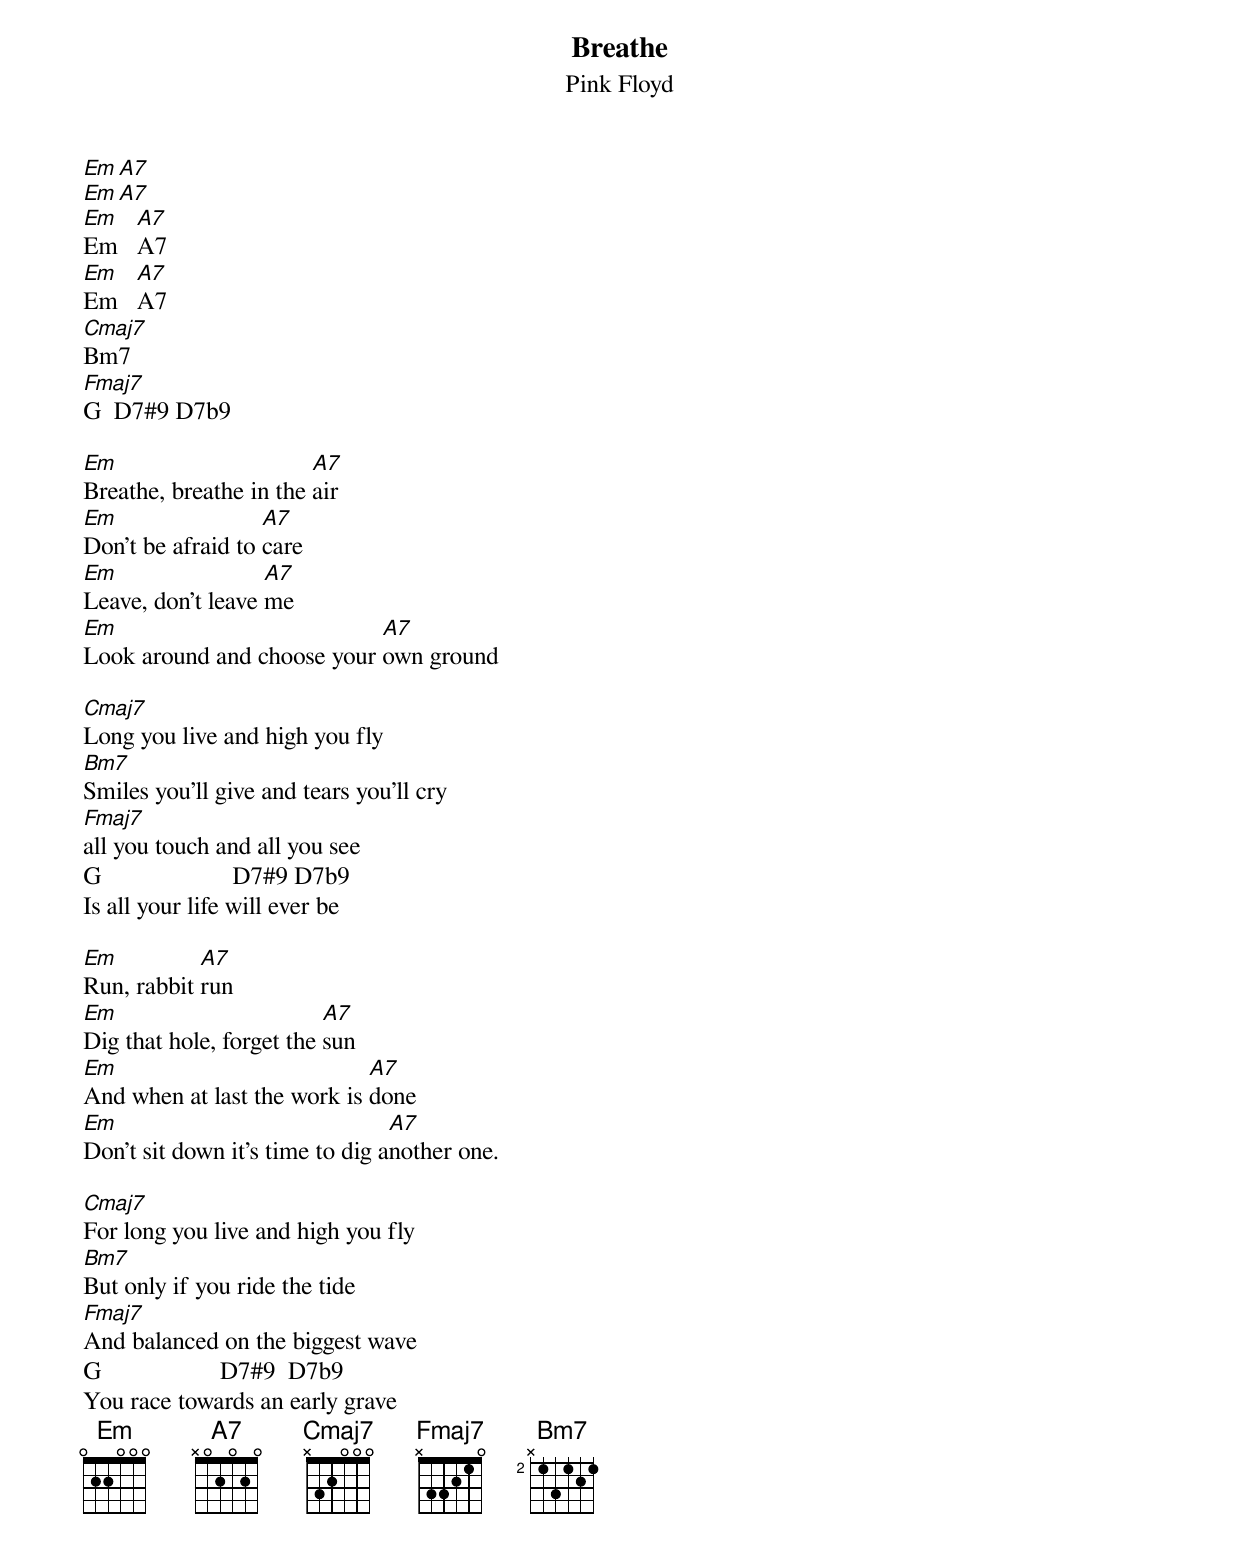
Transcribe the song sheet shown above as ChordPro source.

{Title:Breathe}
{subtitle:Pink Floyd}

[Em][A7]
[Em][A7]
[Em]Em   [A7]A7
[Em]Em   [A7]A7
[Cmaj7]Bm7
[Fmaj7]G  D7#9 D7b9

[Em]Breathe, breathe in the [A7]air
[Em]Don't be afraid to [A7]care
[Em]Leave, don't leave [A7]me
[Em]Look around and choose your [A7]own ground

[Cmaj7]Long you live and high you fly
[Bm7]Smiles you'll give and tears you'll cry
[Fmaj7]all you touch and all you see
G                     D7#9 D7b9
Is all your life will ever be

[Em]Run, rabbit [A7]run
[Em]Dig that hole, forget the [A7]sun
[Em]And when at last the work is [A7]done
[Em]Don't sit down it's time to dig a[A7]nother one.

[Cmaj7]For long you live and high you fly
[Bm7]But only if you ride the tide
[Fmaj7]And balanced on the biggest wave
G                   D7#9  D7b9
You race towards an early grave
